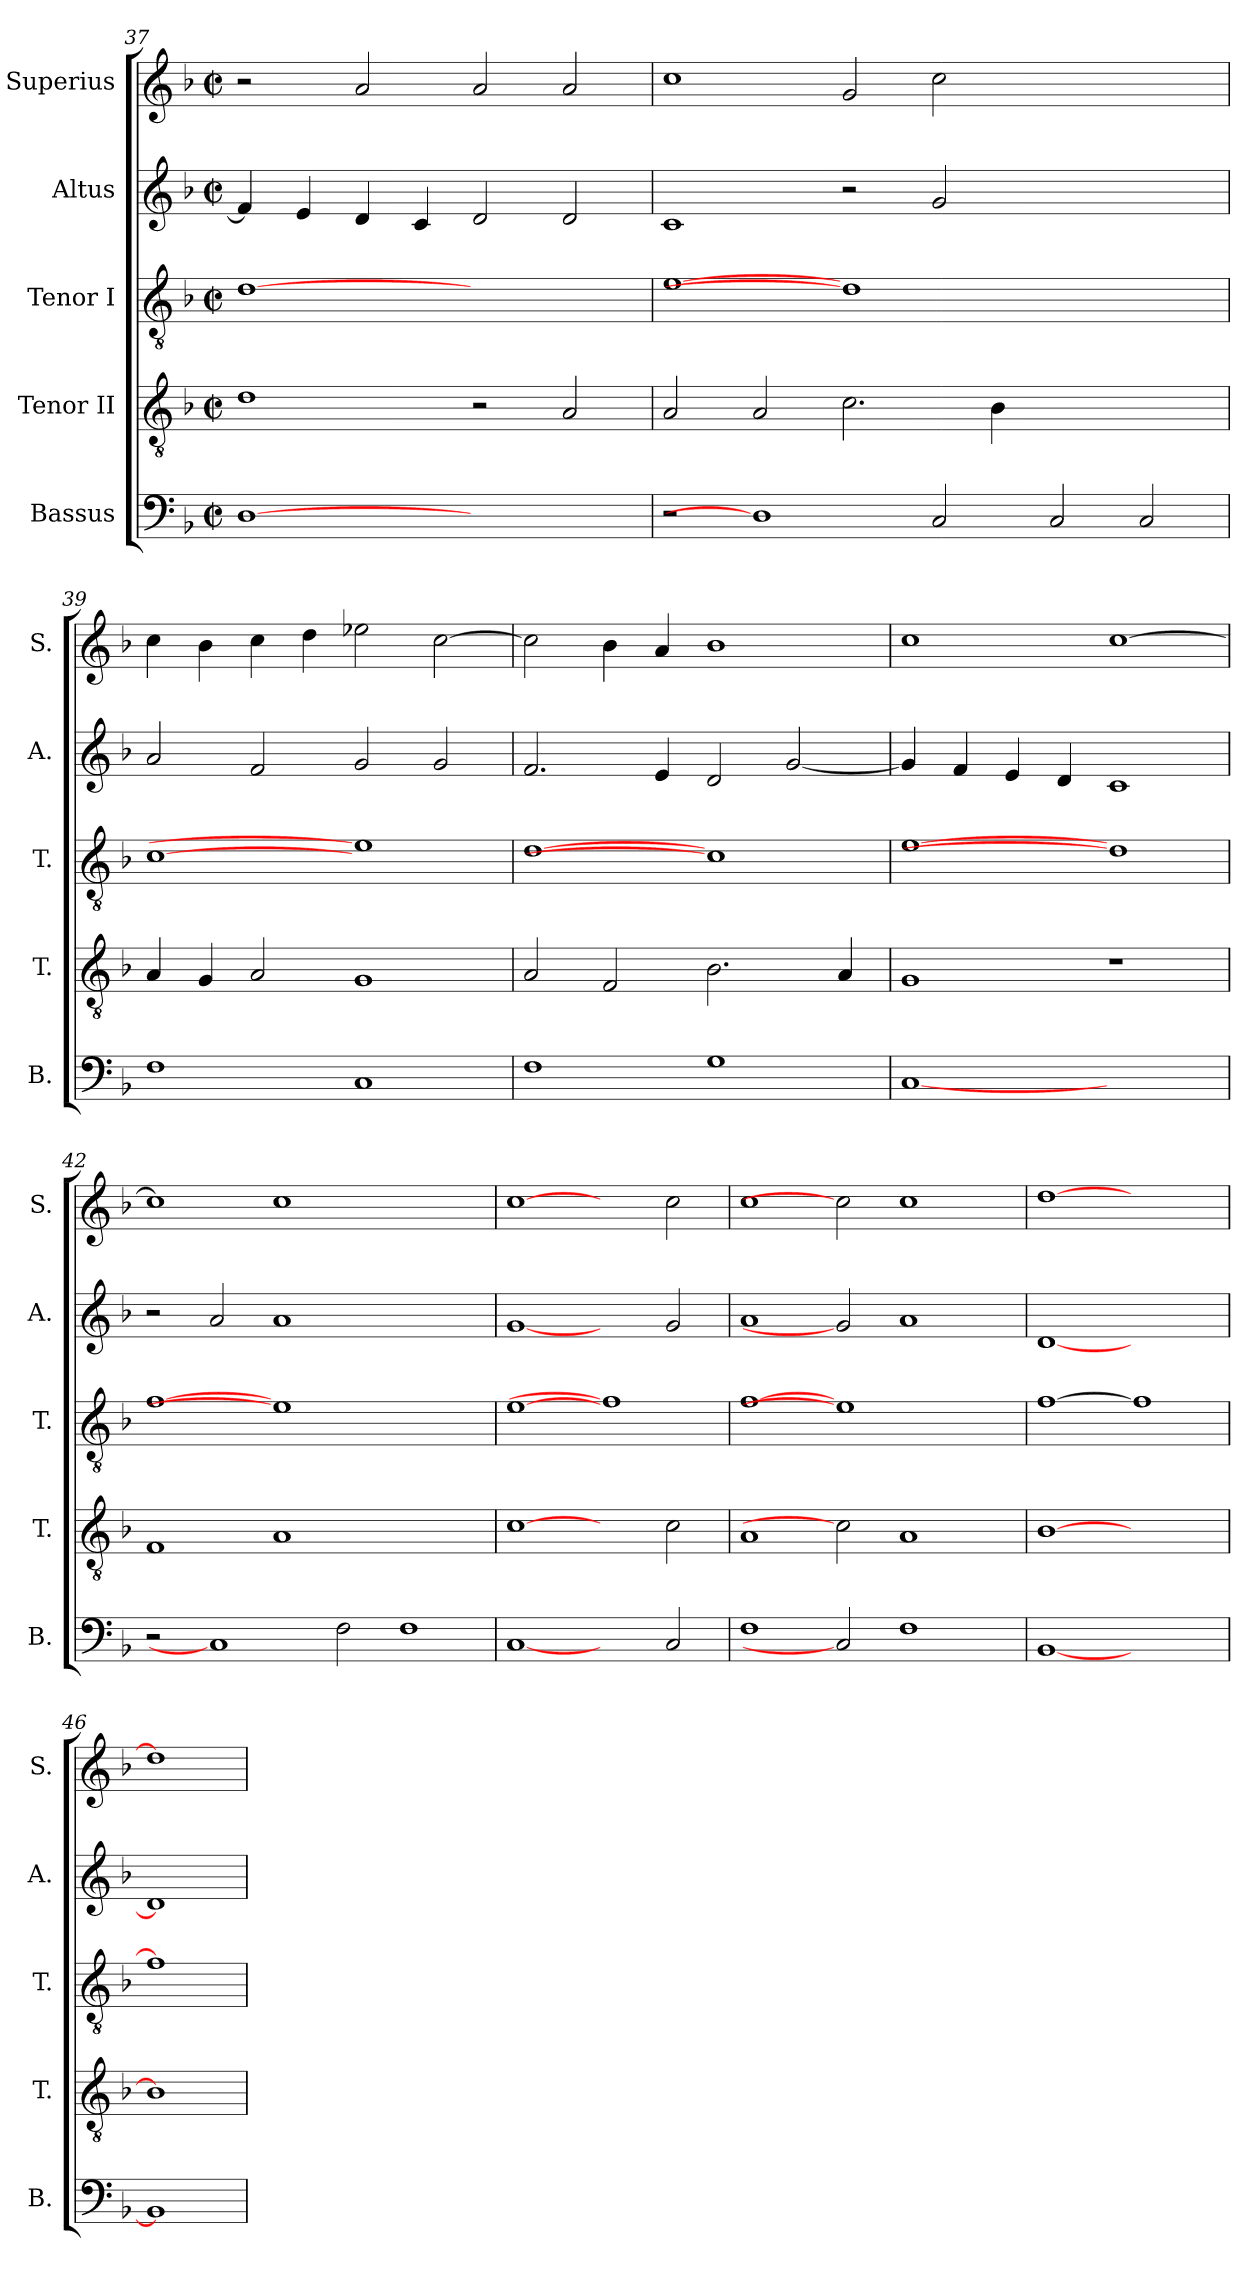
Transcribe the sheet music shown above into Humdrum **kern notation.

**kern	**kern	**kern	**kern	**kern
*part5	*part4	*part3	*part2	*part1
*staff5	*staff4	*staff3	*staff2	*staff1
*I"Bassus	*I"Tenor II	*I"Tenor I	*I"Altus	*I"Superius
*I'B.	*I'T.	*I'T.	*I'A.	*I'S.
*clefF4	*clefGv2	*clefGv2	*clefG2	*clefG2
*	*ITrd7c12	*ITrd7c12	*	*
*k[b-]	*k[b-]	*k[b-]	*k[b-]	*k[b-]
*F:	*F:	*F:	*F:	*F:
*M2/2	*M2/2	*M2/2	*M2/2	*M2/2
*met(c|)	*met(c|)	*met(c|)	*met(c|)	*met(c|)
=37	=37	=37	=37	=37
[1Di	1Di	[1Di	4fi/]	2r
.	.	.	4ei/	.
.	.	.	4di/	2ai/
.	.	.	4ci/	.
1ryy	2r	1ryy	2di/	2ai/
.	2AAi/	.	2di/	2ai/
=38	=38	=38	=38	=38
2r	2AAi/	[1Ei	1ci	1cci
1Di]	2AAi/	.	.	.
.	2.Ci\	1Di]	2r	2gi/
2Ci/	.	.	2gi/	2cci\
.	4BB-i\	.	.	.
2Ci/	1ryy	1ryy	1ryy	1ryy
2Ci/	.	.	.	.
=39	=39	=39	=39	=39
1Fi	4AAi/	[1Ci	2ai/	4cci\
.	4GGi/	.	.	4b-i\
.	2AAi/	.	2fi/	4cci\
.	.	.	.	4ddi\
1Ci	1GGi	1Ei]	2gi/	2ee-Xi\
.	.	.	2gi/	[>2cci\
!!LO:PB:g=z
=40	=40	=40	=40	=40
1Fi	2AAi/	[1Di	2.fi/	2cci\]
.	2FFi/	.	.	4b-i\
.	.	.	4ei/	4ai/
1Gi	2.BB-i\	1Ci]	2di/	1b-i
.	.	.	[<2gi/	.
.	4AAi/	.	.	.
=41	=41	=41	=41	=41
[1Ci	1GGi	[1Ei	4gi/]	1cci
.	.	.	4fi/	.
.	.	.	4ei/	.
.	.	.	4di/	.
1ryy	1r	1Di]	1ci	[>1cci
=42	=42	=42	=42	=42
2r	1FFi	[1Fi	2r	1cci]
1Ci]	.	.	2ai/	.
.	1AAi	1Ei]	1ai	1cci
2Fi\	.	.	.	.
1Fi	1ryy	1ryy	1ryy	1ryy
=43	=43	=43	=43	=43
[1Ci	[1Ci	[1Ei	[1gi	[1cci
2ryy	2ryy	1Fi]	2ryy	2ryy
2Ci/	2Ci\	.	2gi/	2cci\
=44	=44	=44	=44	=44
1Fi	1AAi	[1Fi	1ai	1cci
2Ci]	2Ci]	1Ei]	2gi]	2cci]
1Fi	1AAi	.	1ai	1cci
.	.	2ryy	.	.
=45	=45	=45	=45	=45
[1BB-i	[1BB-i	[1Fi	[1di	[1ddi
1ryy	1ryy	1Fi]	1ryy	1ryy
=46	=46	=46	=46	=46
1BB-i]	1BB-i]	1Fi]	1di]	1ddi]
=	=	=	=	=
*-	*-	*-	*-	*-
